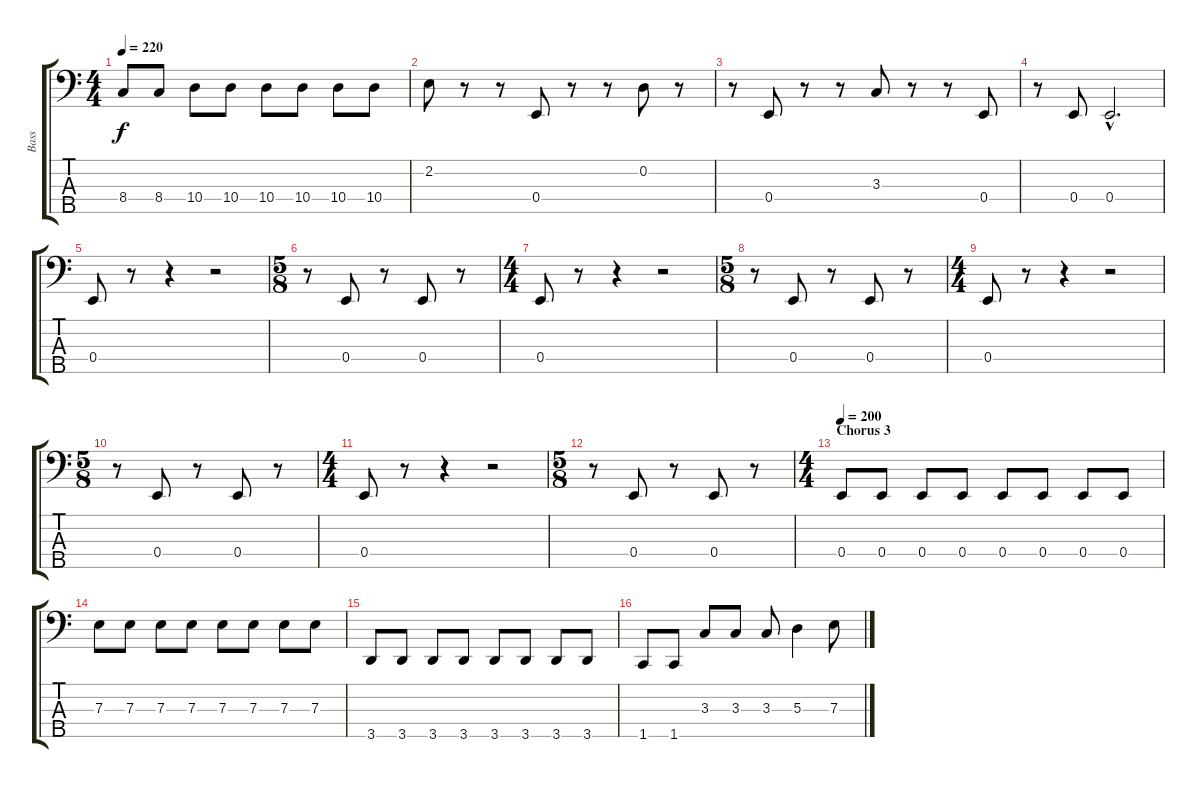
\track ("Bass" "Bass") {instrument electricbassfinger}
\staff {score tabs}
\tuning (G2 D2 A1 E1 B0) {hide}
\ts (4 4)
\tempo 220
\clef f4
\ks c
8.4.8{dy f} 8.4.8 10.4.8 10.4.8 10.4.8 10.4.8 10.4.8 10.4.8 |
2.2.8 r.8 r.8 0.4.8 r.8 r.8 0.2.8 r.8 |
r.8 0.4.8 r.8 r.8 3.3.8 r.8 r.8 0.4.8 |
r.8 0.4.8 0.4{hac}.2{d} |
0.4.8 r.8 r.4 r.2 |
\ts (5 8)
r.8 0.4.8 r.8 0.4.8 r.8 |
\ts (4 4)
0.4.8 r.8 r.4 r.2 |
\ts (5 8)
r.8 0.4.8 r.8 0.4.8 r.8 |
\ts (4 4)
0.4.8 r.8 r.4 r.2 |
\ts (5 8)
r.8 0.4.8 r.8 0.4.8 r.8 |
\ts (4 4)
0.4.8 r.8 r.4 r.2 |
\ts (5 8)
r.8 0.4.8 r.8 0.4.8 r.8 |
\ts (4 4)
\section ("" "Chorus 3")
\tempo 200
0.4.8 0.4.8 0.4.8 0.4.8 0.4.8 0.4.8 0.4.8 0.4.8 |
7.3.8 7.3.8 7.3.8 7.3.8 7.3.8 7.3.8 7.3.8 7.3.8 |
3.5.8 3.5.8 3.5.8 3.5.8 3.5.8 3.5.8 3.5.8 3.5.8 |
1.5.8 1.5.8 3.3.8 3.3.8 3.3.8 5.3.4 7.3.8
